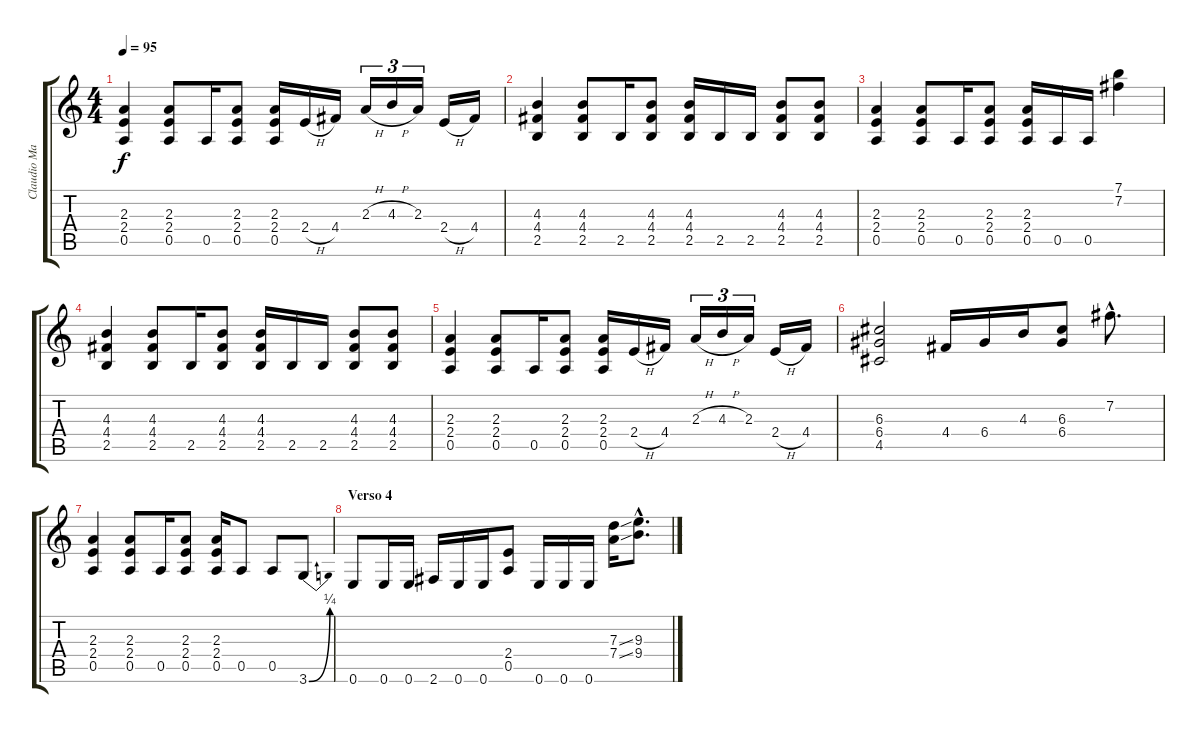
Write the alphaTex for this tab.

\track ("Claudio Marciello (Gtr 1)" "Claudio Ma") {instrument distortionguitar}
\staff {score tabs}
\tuning (E4 B3 G3 D3 A2 E2) {hide}
\ts (4 4)
\tempo 95
\clef g2
\ks c
(2.3 2.4 0.5).4{dy f} (2.3 2.4 0.5).8 0.5.16 (2.3 2.4 0.5).8 (2.3 2.4 0.5).16 2.4{h}.16 4.4.16 2.3{h}.16{tu (3 2)} 4.3{h}.16{tu (3 2)} 2.3.16{tu (3 2)} 2.4{h}.16 4.4.16 |
(4.3 4.4 2.5).4 (4.3 4.4 2.5).8 2.5.16 (4.3 4.4 2.5).8 (4.3 4.4 2.5).16 2.5.16 2.5.16 (4.3 4.4 2.5).8 (4.3 4.4 2.5).8 |
(2.3 2.4 0.5).4 (2.3 2.4 0.5).8 0.5.16 (2.3 2.4 0.5).8 (2.3 2.4 0.5).16 0.5.16 0.5.16 (7.1 7.2).4 |
(4.3 4.4 2.5).4 (4.3 4.4 2.5).8 2.5.16 (4.3 4.4 2.5).8 (4.3 4.4 2.5).16 2.5.16 2.5.16 (4.3 4.4 2.5).8 (4.3 4.4 2.5).8 |
(2.3 2.4 0.5).4 (2.3 2.4 0.5).8 0.5.16 (2.3 2.4 0.5).8 (2.3 2.4 0.5).16 2.4{h}.16 4.4.16 2.3{h}.16{tu (3 2)} 4.3{h}.16{tu (3 2)} 2.3.16{tu (3 2)} 2.4{h}.16 4.4.16 |
(6.3 6.4 4.5).2 4.4.16 6.4.16 4.3.16 (6.3 6.4).8 7.2{hac}.8{d} |
(2.3 2.4 0.5).4 (2.3 2.4 0.5).8 0.5.16 (2.3 2.4 0.5).8 (2.3 2.4 0.5).16 0.5.8 0.5.8 3.6{be (bend 0 0 60 1)}.8 |
\section ("" "Verso 4")
0.6.8 0.6.16 0.6.16 2.6.16 0.6.16 0.6.16 (2.4 0.5).8 0.6.16 0.6.16 0.6.16 (7.3{ss} 7.4{ss}).16 (9.3{hac} 9.4{hac}).8{d}
